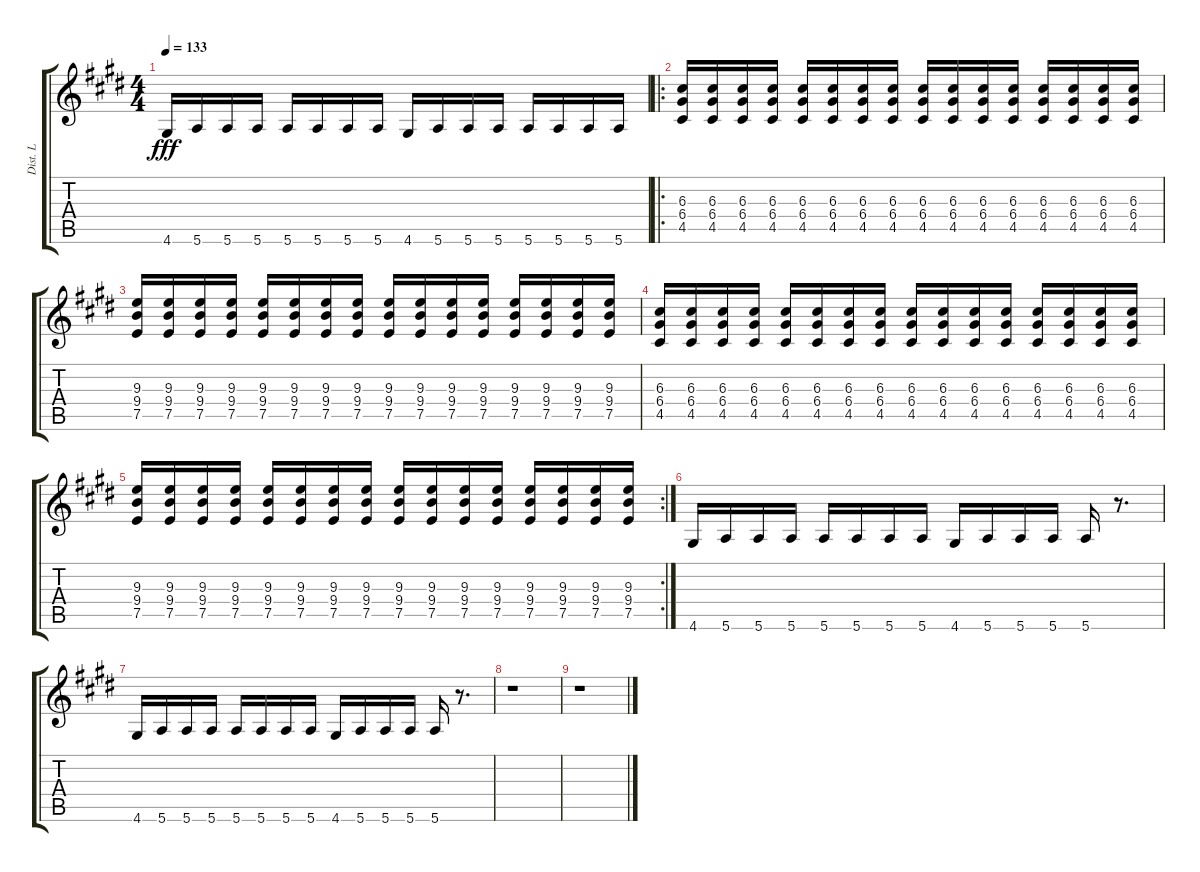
\track ("Dist. L" "Dist. L") {instrument distortionguitar}
\staff {score tabs}
\tuning (E4 B3 G3 D3 A2 E2) {hide}
\ts (4 4)
\tempo 133
\clef g2
\ks c#minor
4.6.16{dy fff} 5.6.16 5.6.16 5.6.16 5.6.16 5.6.16 5.6.16 5.6.16 4.6.16 5.6.16 5.6.16 5.6.16 5.6.16 5.6.16 5.6.16 5.6.16 |
\ro
\ks e
(6.3 6.4 4.5).16 (6.3 6.4 4.5).16 (6.3 6.4 4.5).16 (6.3 6.4 4.5).16 (6.3 6.4 4.5).16 (6.3 6.4 4.5).16 (6.3 6.4 4.5).16 (6.3 6.4 4.5).16 (6.3 6.4 4.5).16 (6.3 6.4 4.5).16 (6.3 6.4 4.5).16 (6.3 6.4 4.5).16 (6.3 6.4 4.5).16 (6.3 6.4 4.5).16 (6.3 6.4 4.5).16 (6.3 6.4 4.5).16 |
\ks c#minor
(9.3 9.4 7.5).16 (9.3 9.4 7.5).16 (9.3 9.4 7.5).16 (9.3 9.4 7.5).16 (9.3 9.4 7.5).16 (9.3 9.4 7.5).16 (9.3 9.4 7.5).16 (9.3 9.4 7.5).16 (9.3 9.4 7.5).16 (9.3 9.4 7.5).16 (9.3 9.4 7.5).16 (9.3 9.4 7.5).16 (9.3 9.4 7.5).16 (9.3 9.4 7.5).16 (9.3 9.4 7.5).16 (9.3 9.4 7.5).16 |
\ks e
(6.3 6.4 4.5).16 (6.3 6.4 4.5).16 (6.3 6.4 4.5).16 (6.3 6.4 4.5).16 (6.3 6.4 4.5).16 (6.3 6.4 4.5).16 (6.3 6.4 4.5).16 (6.3 6.4 4.5).16 (6.3 6.4 4.5).16 (6.3 6.4 4.5).16 (6.3 6.4 4.5).16 (6.3 6.4 4.5).16 (6.3 6.4 4.5).16 (6.3 6.4 4.5).16 (6.3 6.4 4.5).16 (6.3 6.4 4.5).16 |
\rc 2
\ks c#minor
(9.3 9.4 7.5).16 (9.3 9.4 7.5).16 (9.3 9.4 7.5).16 (9.3 9.4 7.5).16 (9.3 9.4 7.5).16 (9.3 9.4 7.5).16 (9.3 9.4 7.5).16 (9.3 9.4 7.5).16 (9.3 9.4 7.5).16 (9.3 9.4 7.5).16 (9.3 9.4 7.5).16 (9.3 9.4 7.5).16 (9.3 9.4 7.5).16 (9.3 9.4 7.5).16 (9.3 9.4 7.5).16 (9.3 9.4 7.5).16 |
\ks e
4.6.16 5.6.16 5.6.16 5.6.16 5.6.16 5.6.16 5.6.16 5.6.16 4.6.16 5.6.16 5.6.16 5.6.16 5.6.16 r.8{d} |
\ks c#minor
4.6.16 5.6.16 5.6.16 5.6.16 5.6.16 5.6.16 5.6.16 5.6.16 4.6.16 5.6.16 5.6.16 5.6.16 5.6.16 r.8{d} |
r.1 |
r.1
